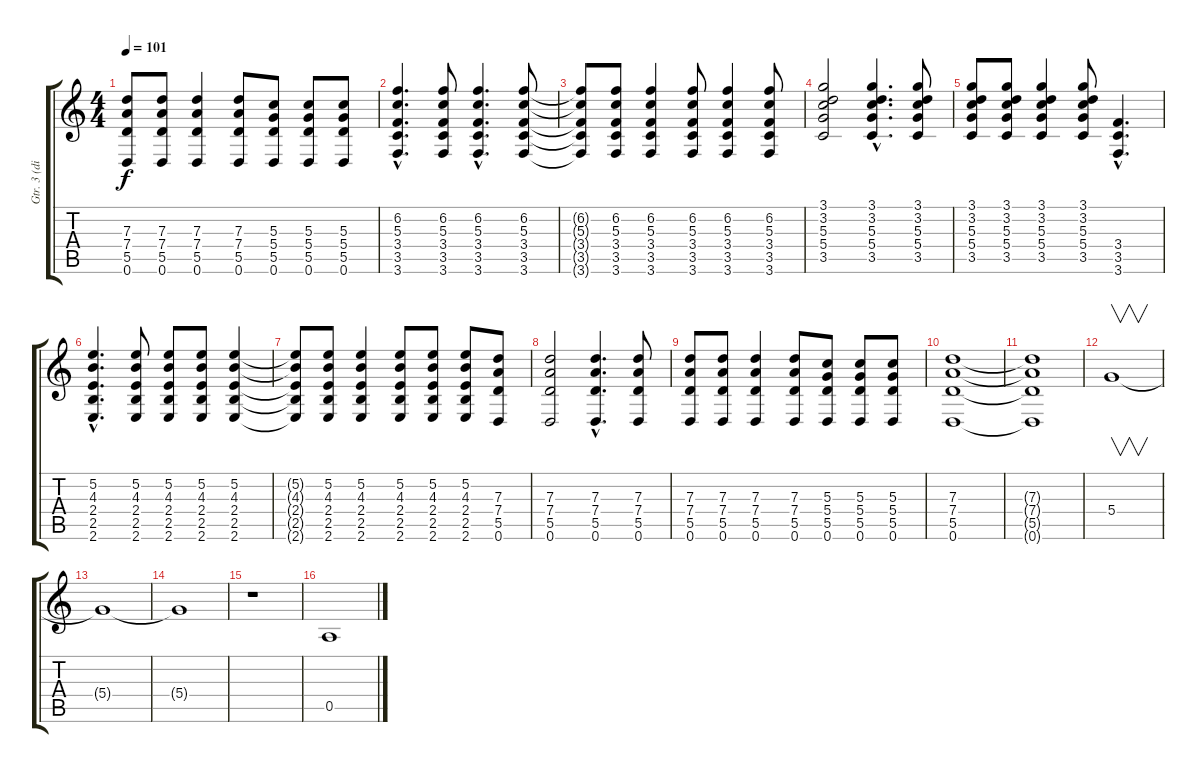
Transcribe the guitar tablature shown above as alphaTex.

\track ("Gtr. 3 (dist.)" "Gtr. 3 (di") {instrument distortionguitar}
\staff {score tabs}
\tuning (E4 B3 G3 D3 A2 D2) {hide}
\ts (4 4)
\tempo 101
\clef g2
\ks c
(7.3 7.4 5.5 0.6).8{dy f} (7.3 7.4 5.5 0.6).8 (7.3 7.4 5.5 0.6).4 (7.3 7.4 5.5 0.6).8 (5.3 5.4 5.5 0.6).8 (5.3 5.4 5.5 0.6).8 (5.3 5.4 5.5 0.6).8 |
(6.2{hac} 5.3{hac} 3.4{hac} 3.5{hac} 3.6{hac}).4{d} (6.2 5.3 3.4 3.5 3.6).8 (6.2{hac} 5.3{hac} 3.4{hac} 3.5{hac} 3.6{hac}).4{d} (6.2 5.3 3.4 3.5 3.6).8 |
(6.2{t} 5.3{t} 3.4{t} 3.5{t} 3.6{t}).8 (6.2 5.3 3.4 3.5 3.6).8 (6.2 5.3 3.4 3.5 3.6).4 (6.2 5.3 3.4 3.5 3.6).8 (6.2 5.3 3.4 3.5 3.6).4 (6.2 5.3 3.4 3.5 3.6).8 |
(3.1 3.2 5.3 5.4 3.5).2 (3.1{hac} 3.2{hac} 5.3{hac} 5.4{hac} 3.5{hac}).4{d} (3.1 3.2 5.3 5.4 3.5).8 |
(3.1 3.2 5.3 5.4 3.5).8 (3.1 3.2 5.3 5.4 3.5).8 (3.1 3.2 5.3 5.4 3.5).4 (3.1 3.2 5.3 5.4 3.5).8 (3.4{hac} 3.5{hac} 3.6{hac}).4{d} |
(5.2{hac} 4.3{hac} 2.4{hac} 2.5{hac} 2.6{hac}).4{d} (5.2 4.3 2.4 2.5 2.6).8 (5.2 4.3 2.4 2.5 2.6).8 (5.2 4.3 2.4 2.5 2.6).8 (5.2 4.3 2.4 2.5 2.6).4 |
(5.2{t} 4.3{t} 2.4{t} 2.5{t} 2.6{t}).8 (5.2 4.3 2.4 2.5 2.6).8 (5.2 4.3 2.4 2.5 2.6).4 (5.2 4.3 2.4 2.5 2.6).8 (5.2 4.3 2.4 2.5 2.6).8 (5.2 4.3 2.4 2.5 2.6).8 (7.3 7.4 5.5 0.6).8 |
(7.3 7.4 5.5 0.6).2 (7.3{hac} 7.4{hac} 5.5{hac} 0.6{hac}).4{d} (7.3 7.4 5.5 0.6).8 |
(7.3 7.4 5.5 0.6).8 (7.3 7.4 5.5 0.6).8 (7.3 7.4 5.5 0.6).4 (7.3 7.4 5.5 0.6).8 (5.3 5.4 5.5 0.6).8 (5.3 5.4 5.5 0.6).8 (5.3 5.4 5.5 0.6).8 |
(7.3 7.4 5.5 0.6).1 |
(7.3{t} 7.4{t} 5.5{t} 0.6{t}).1 |
5.4.1{v} |
5.4{t}.1 |
5.4{t}.1 |
r.1 |
0.5.1
